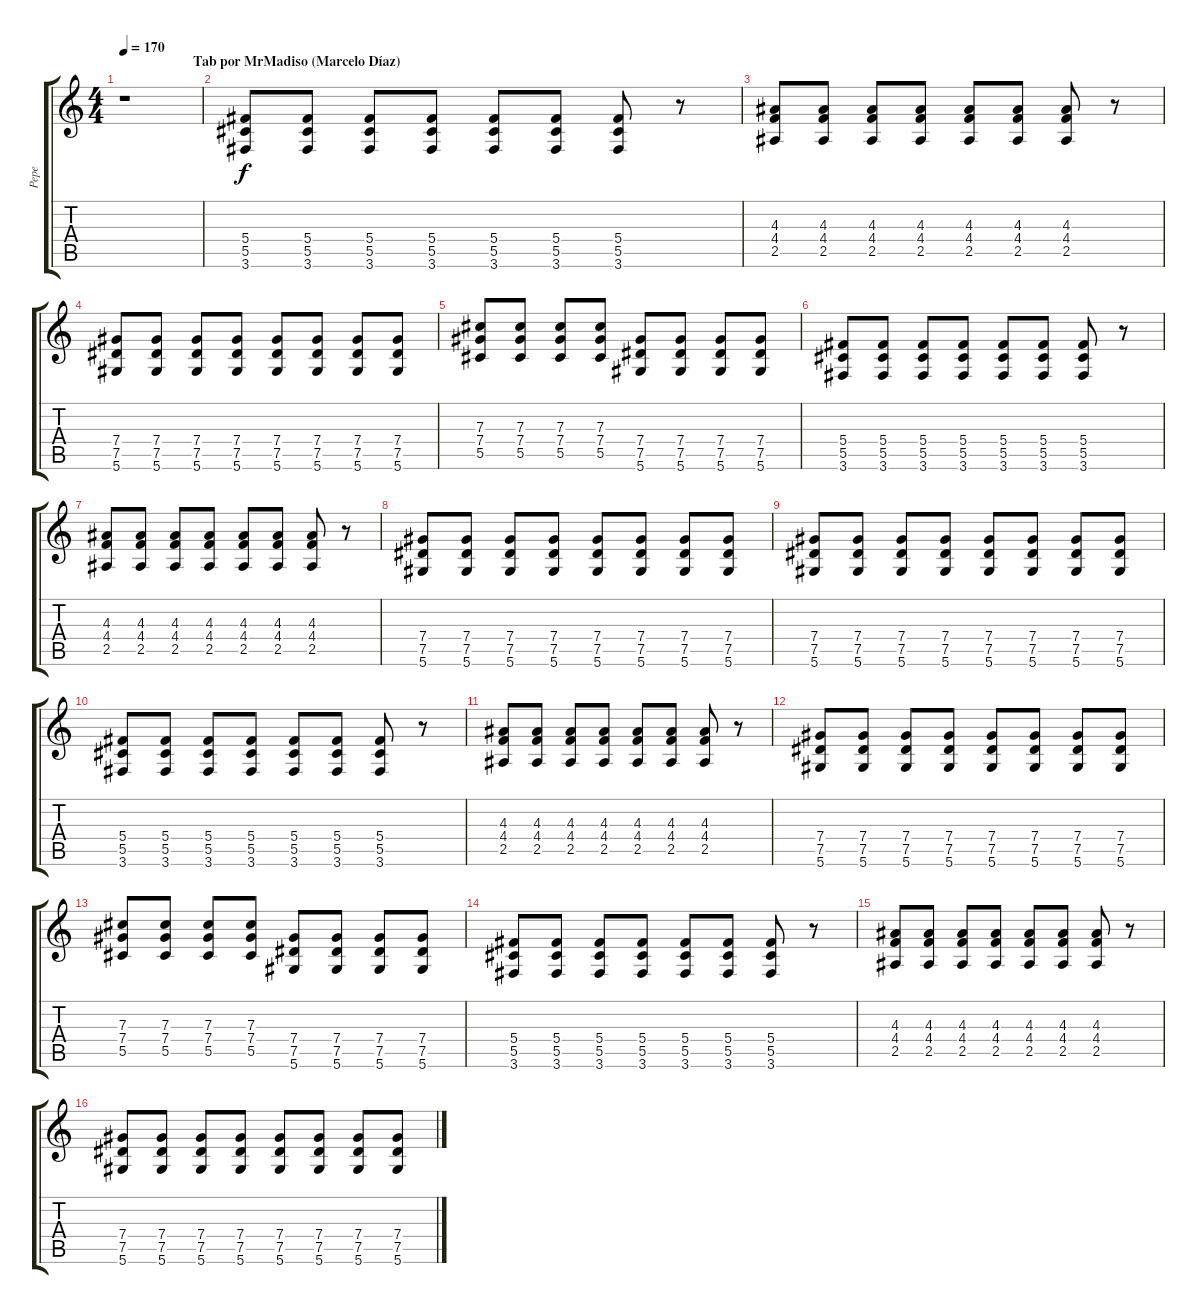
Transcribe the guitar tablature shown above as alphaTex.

\track ("Pepe" "Pepe") {instrument distortionguitar}
\staff {score tabs}
\tuning (Eb4 Bb3 Gb3 Db3 Ab2 Eb2) {hide}
\ts (4 4)
\section ("" "                     Tab por MrMadiso (Marcelo Díaz)         ")
\tempo 170
\clef g2
\ks c
r.1{dy f instrument distortionguitar} |
(5.4 5.5 3.6).8 (5.4 5.5 3.6).8 (5.4 5.5 3.6).8 (5.4 5.5 3.6).8 (5.4 5.5 3.6).8 (5.4 5.5 3.6).8 (5.4 5.5 3.6).8 r.8 |
(4.3 4.4 2.5).8 (4.3 4.4 2.5).8 (4.3 4.4 2.5).8 (4.3 4.4 2.5).8 (4.3 4.4 2.5).8 (4.3 4.4 2.5).8 (4.3 4.4 2.5).8 r.8 |
(7.4 7.5 5.6).8 (7.4 7.5 5.6).8 (7.4 7.5 5.6).8 (7.4 7.5 5.6).8 (7.4 7.5 5.6).8 (7.4 7.5 5.6).8 (7.4 7.5 5.6).8 (7.4 7.5 5.6).8 |
(7.3 7.4 5.5).8 (7.3 7.4 5.5).8 (7.3 7.4 5.5).8 (7.3 7.4 5.5).8 (7.4 7.5 5.6).8 (7.4 7.5 5.6).8 (7.4 7.5 5.6).8 (7.4 7.5 5.6).8 |
(5.4 5.5 3.6).8 (5.4 5.5 3.6).8 (5.4 5.5 3.6).8 (5.4 5.5 3.6).8 (5.4 5.5 3.6).8 (5.4 5.5 3.6).8 (5.4 5.5 3.6).8 r.8 |
(4.3 4.4 2.5).8 (4.3 4.4 2.5).8 (4.3 4.4 2.5).8 (4.3 4.4 2.5).8 (4.3 4.4 2.5).8 (4.3 4.4 2.5).8 (4.3 4.4 2.5).8 r.8 |
(7.4 7.5 5.6).8 (7.4 7.5 5.6).8 (7.4 7.5 5.6).8 (7.4 7.5 5.6).8 (7.4 7.5 5.6).8 (7.4 7.5 5.6).8 (7.4 7.5 5.6).8 (7.4 7.5 5.6).8 |
(7.4 7.5 5.6).8 (7.4 7.5 5.6).8 (7.4 7.5 5.6).8 (7.4 7.5 5.6).8 (7.4 7.5 5.6).8 (7.4 7.5 5.6).8 (7.4 7.5 5.6).8 (7.4 7.5 5.6).8 |
(5.4 5.5 3.6).8 (5.4 5.5 3.6).8 (5.4 5.5 3.6).8 (5.4 5.5 3.6).8 (5.4 5.5 3.6).8 (5.4 5.5 3.6).8 (5.4 5.5 3.6).8 r.8 |
(4.3 4.4 2.5).8 (4.3 4.4 2.5).8 (4.3 4.4 2.5).8 (4.3 4.4 2.5).8 (4.3 4.4 2.5).8 (4.3 4.4 2.5).8 (4.3 4.4 2.5).8 r.8 |
(7.4 7.5 5.6).8 (7.4 7.5 5.6).8 (7.4 7.5 5.6).8 (7.4 7.5 5.6).8 (7.4 7.5 5.6).8 (7.4 7.5 5.6).8 (7.4 7.5 5.6).8 (7.4 7.5 5.6).8 |
(7.3 7.4 5.5).8 (7.3 7.4 5.5).8 (7.3 7.4 5.5).8 (7.3 7.4 5.5).8 (7.4 7.5 5.6).8 (7.4 7.5 5.6).8 (7.4 7.5 5.6).8 (7.4 7.5 5.6).8 |
(5.4 5.5 3.6).8 (5.4 5.5 3.6).8 (5.4 5.5 3.6).8 (5.4 5.5 3.6).8 (5.4 5.5 3.6).8 (5.4 5.5 3.6).8 (5.4 5.5 3.6).8 r.8 |
(4.3 4.4 2.5).8 (4.3 4.4 2.5).8 (4.3 4.4 2.5).8 (4.3 4.4 2.5).8 (4.3 4.4 2.5).8 (4.3 4.4 2.5).8 (4.3 4.4 2.5).8 r.8 |
(7.4 7.5 5.6).8 (7.4 7.5 5.6).8 (7.4 7.5 5.6).8 (7.4 7.5 5.6).8 (7.4 7.5 5.6).8 (7.4 7.5 5.6).8 (7.4 7.5 5.6).8 (7.4 7.5 5.6).8
